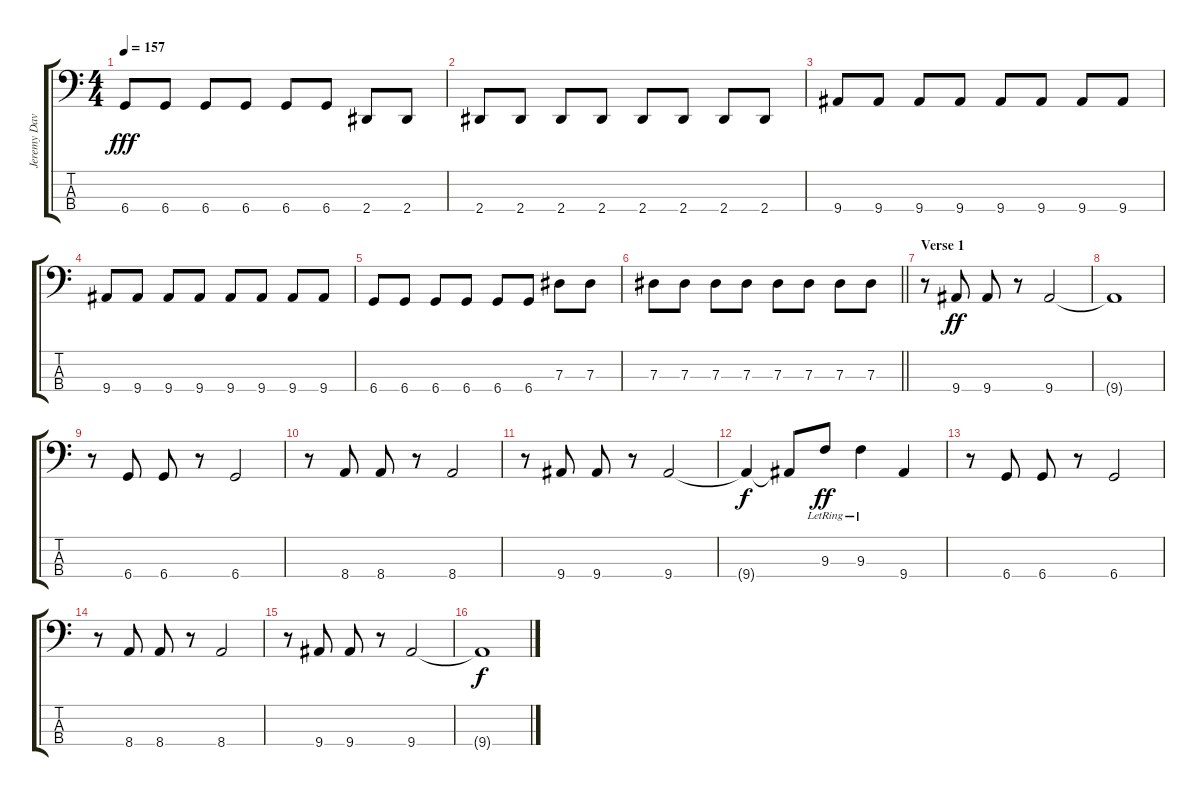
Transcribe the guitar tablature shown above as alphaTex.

\track ("Jeremy Davis | Bass" "Jeremy Dav") {instrument electricbasspick}
\staff {score tabs}
\tuning (Gb2 Db2 Ab1 Db1) {hide}
\ts (4 4)
\tempo 157
\clef f4
\ks c
6.4.8{dy fff} 6.4.8 6.4.8 6.4.8 6.4.8 6.4.8 2.4.8 2.4.8 |
2.4.8 2.4.8 2.4.8 2.4.8 2.4.8 2.4.8 2.4.8 2.4.8 |
9.4.8 9.4.8 9.4.8 9.4.8 9.4.8 9.4.8 9.4.8 9.4.8 |
9.4.8 9.4.8 9.4.8 9.4.8 9.4.8 9.4.8 9.4.8 9.4.8 |
6.4.8 6.4.8 6.4.8 6.4.8 6.4.8 6.4.8 7.3.8 7.3.8 |
\barLineRight lightlight
7.3.8 7.3.8 7.3.8 7.3.8 7.3.8 7.3.8 7.3.8 7.3.8 |
\section ("" "Verse 1")
r.8 9.4.8{dy ff} 9.4.8 r.8 9.4.2 |
9.4{t}.1 |
r.8 6.4.8 6.4.8 r.8 6.4.2 |
r.8 8.4.8 8.4.8 r.8 8.4.2 |
r.8 9.4.8 9.4.8 r.8 9.4.2 |
9.4{t}.4{dy f} 9.4{t}.8 9.3{lr}.8{dy ff} 9.3{lr}.4 9.4.4 |
r.8 6.4.8 6.4.8 r.8 6.4.2 |
r.8 8.4.8 8.4.8 r.8 8.4.2 |
r.8 9.4.8 9.4.8 r.8 9.4.2 |
9.4{t}.1{dy f}
